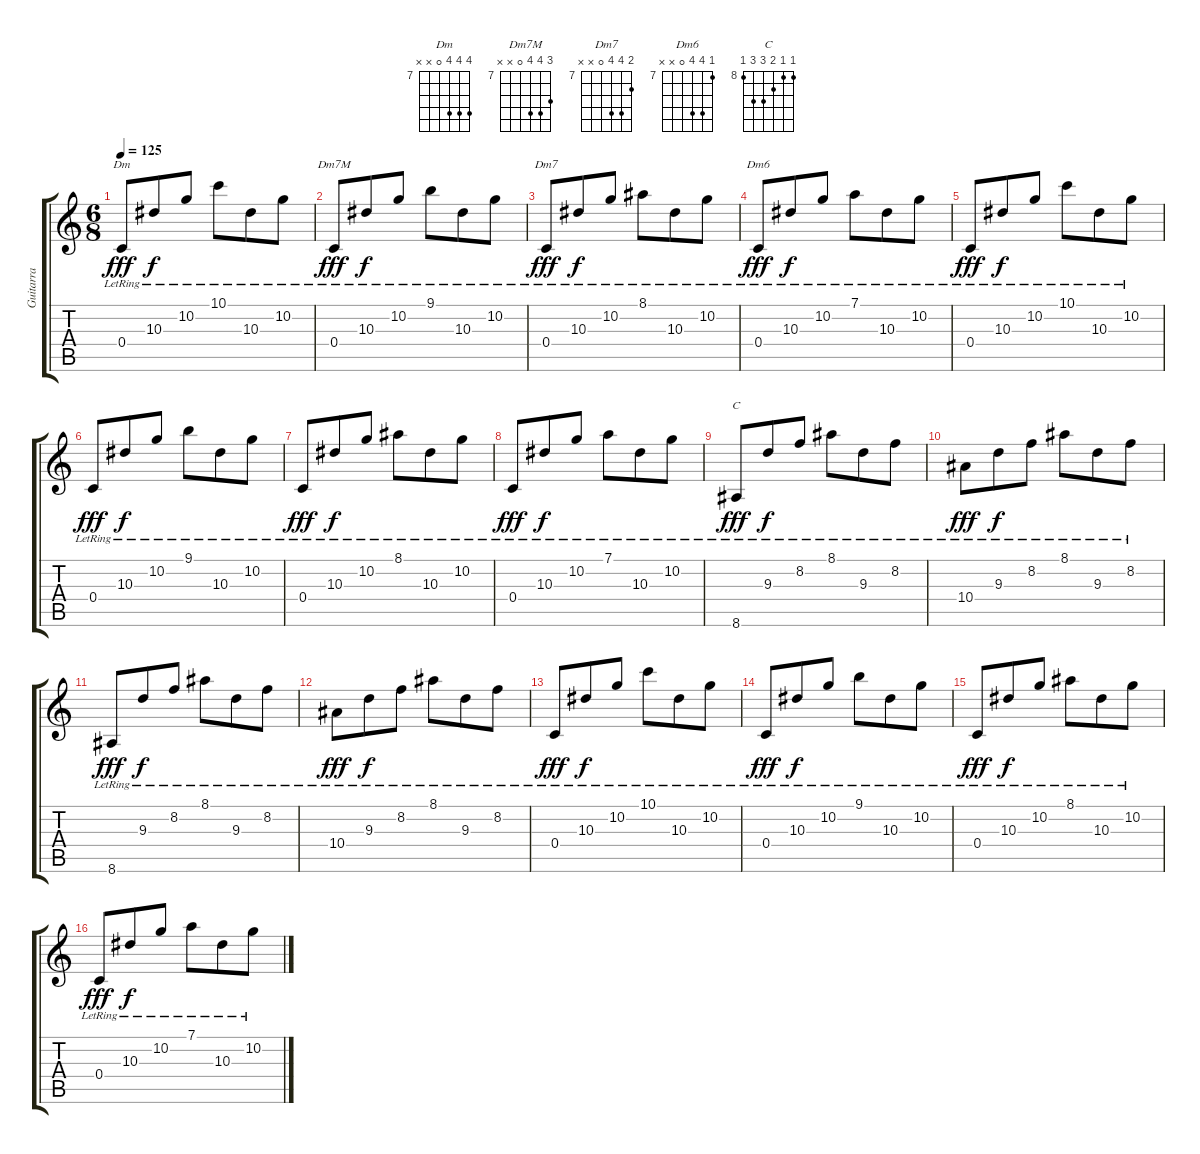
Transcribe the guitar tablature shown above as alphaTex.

\track ("Guitarra" "Guitarra") {instrument acousticguitarnylon}
\staff {score tabs}
\tuning (D4 A3 F3 C3 G2 D2) {hide}
\chord ("Dm" 10 10 10 0 x x) {firstfret 7}
\chord ("Dm7M" 9 10 10 0 x x) {firstfret 7}
\chord ("Dm7" 8 10 10 0 x x) {firstfret 7}
\chord ("Dm6" 7 10 10 0 x x) {firstfret 7}
\chord ("C" 8 8 9 10 10 8) {firstfret 8}
\ts (6 8)
\tempo 125
\clef g2
\ks c
0.4{lr}.8{ch "Dm" dy fff} 10.3{lr}.8{dy f} 10.2{lr}.8 10.1{lr}.8 10.3{lr}.8 10.2{lr}.8 |
0.4{lr}.8{ch "Dm7M" dy fff} 10.3{lr}.8{dy f} 10.2{lr}.8 9.1{lr}.8 10.3{lr}.8 10.2{lr}.8 |
0.4{lr}.8{ch "Dm7" dy fff} 10.3{lr}.8{dy f} 10.2{lr}.8 8.1{lr}.8 10.3{lr}.8 10.2{lr}.8 |
0.4{lr}.8{ch "Dm6" dy fff} 10.3{lr}.8{dy f} 10.2{lr}.8 7.1{lr}.8 10.3{lr}.8 10.2{lr}.8 |
0.4{lr}.8{dy fff} 10.3{lr}.8{dy f} 10.2{lr}.8 10.1{lr}.8 10.3{lr}.8 10.2{lr}.8 |
0.4{lr}.8{dy fff} 10.3{lr}.8{dy f} 10.2{lr}.8 9.1{lr}.8 10.3{lr}.8 10.2{lr}.8 |
0.4{lr}.8{dy fff} 10.3{lr}.8{dy f} 10.2{lr}.8 8.1{lr}.8 10.3{lr}.8 10.2{lr}.8 |
0.4{lr}.8{dy fff} 10.3{lr}.8{dy f} 10.2{lr}.8 7.1{lr}.8 10.3{lr}.8 10.2{lr}.8 |
8.6{lr}.8{ch "C" dy fff} 9.3{lr}.8{dy f} 8.2{lr}.8 8.1{lr}.8 9.3{lr}.8 8.2{lr}.8 |
10.4{lr}.8{dy fff} 9.3{lr}.8{dy f} 8.2{lr}.8 8.1{lr}.8 9.3{lr}.8 8.2{lr}.8 |
8.6{lr}.8{dy fff} 9.3{lr}.8{dy f} 8.2{lr}.8 8.1{lr}.8 9.3{lr}.8 8.2{lr}.8 |
10.4{lr}.8{dy fff} 9.3{lr}.8{dy f} 8.2{lr}.8 8.1{lr}.8 9.3{lr}.8 8.2{lr}.8 |
0.4{lr}.8{dy fff} 10.3{lr}.8{dy f} 10.2{lr}.8 10.1{lr}.8 10.3{lr}.8 10.2{lr}.8 |
0.4{lr}.8{dy fff} 10.3{lr}.8{dy f} 10.2{lr}.8 9.1{lr}.8 10.3{lr}.8 10.2{lr}.8 |
0.4{lr}.8{dy fff} 10.3{lr}.8{dy f} 10.2{lr}.8 8.1{lr}.8 10.3{lr}.8 10.2{lr}.8 |
0.4{lr}.8{dy fff} 10.3{lr}.8{dy f} 10.2{lr}.8 7.1{lr}.8 10.3{lr}.8 10.2{lr}.8
